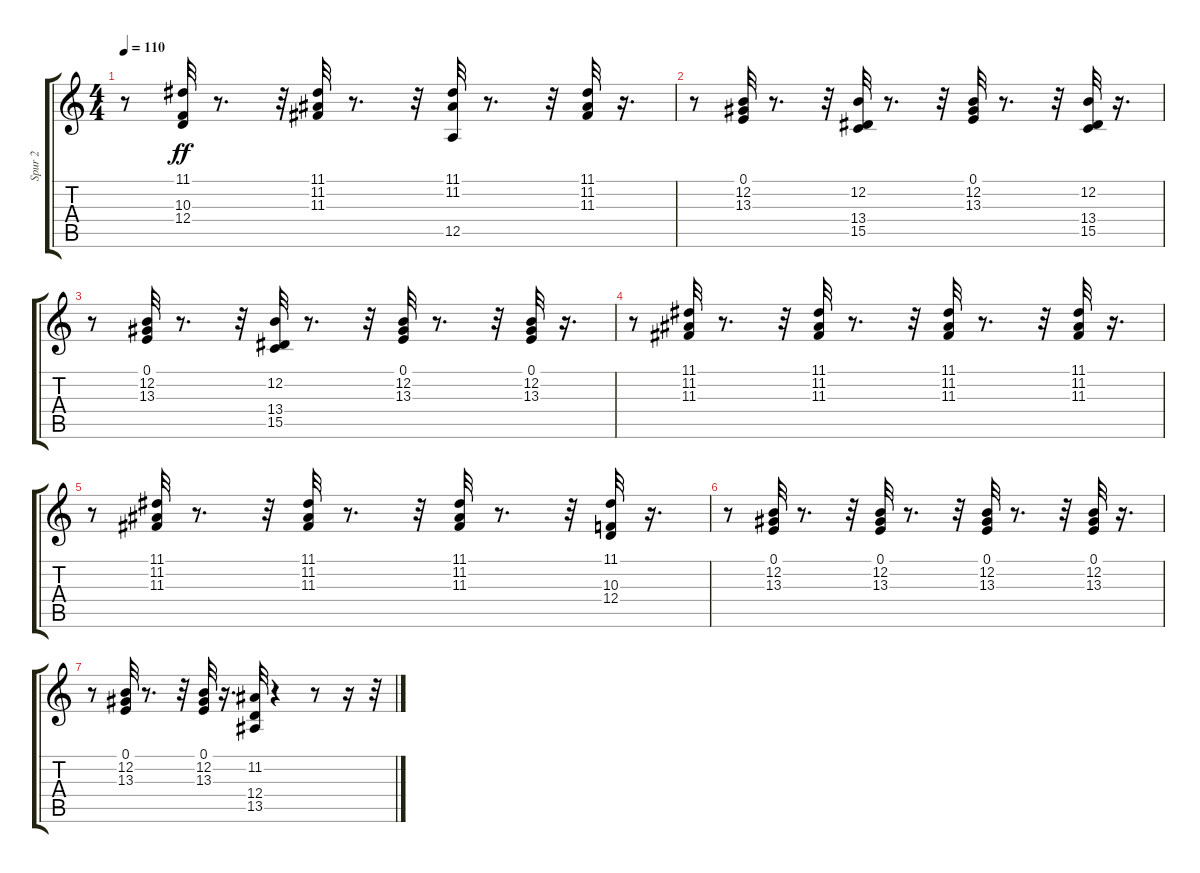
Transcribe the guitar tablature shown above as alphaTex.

\track ("Spur 2" "Spur 2") {instrument honkytonkpiano}
\staff {score tabs}
\tuning (E4 B3 G3 D3 A2 E2) {hide}
\ts (4 4)
\tempo 110
\clef g2
\ks c
r.8{dy ff} (11.1 10.3 12.4).32 r.8{d} r.32 (11.1 11.2 11.3).32 r.8{d} r.32 (11.1 11.2 12.5).32 r.8{d} r.32 (11.1 11.2 11.3).32 r.16{d} |
r.8 (0.1 12.2 13.3).32 r.8{d} r.32 (12.2 13.4 15.5).32 r.8{d} r.32 (0.1 12.2 13.3).32 r.8{d} r.32 (12.2 13.4 15.5).32 r.16{d} |
r.8 (0.1 12.2 13.3).32 r.8{d} r.32 (12.2 13.4 15.5).32 r.8{d} r.32 (0.1 12.2 13.3).32 r.8{d} r.32 (0.1 12.2 13.3).32 r.16{d} |
r.8 (11.1 11.2 11.3).32 r.8{d} r.32 (11.1 11.2 11.3).32 r.8{d} r.32 (11.1 11.2 11.3).32 r.8{d} r.32 (11.1 11.2 11.3).32 r.16{d} |
r.8 (11.1 11.2 11.3).32 r.8{d} r.32 (11.1 11.2 11.3).32 r.8{d} r.32 (11.1 11.2 11.3).32 r.8{d} r.32 (11.1 10.3 12.4).32 r.16{d} |
r.8 (0.1 12.2 13.3).32 r.8{d} r.32 (0.1 12.2 13.3).32 r.8{d} r.32 (0.1 12.2 13.3).32 r.8{d} r.32 (0.1 12.2 13.3).32 r.16{d} |
r.8 (0.1 12.2 13.3).32 r.8{d} r.32 (0.1 12.2 13.3).32 r.16{d} (11.2 12.4 13.5).32 r.4 r.8 r.16 r.32
